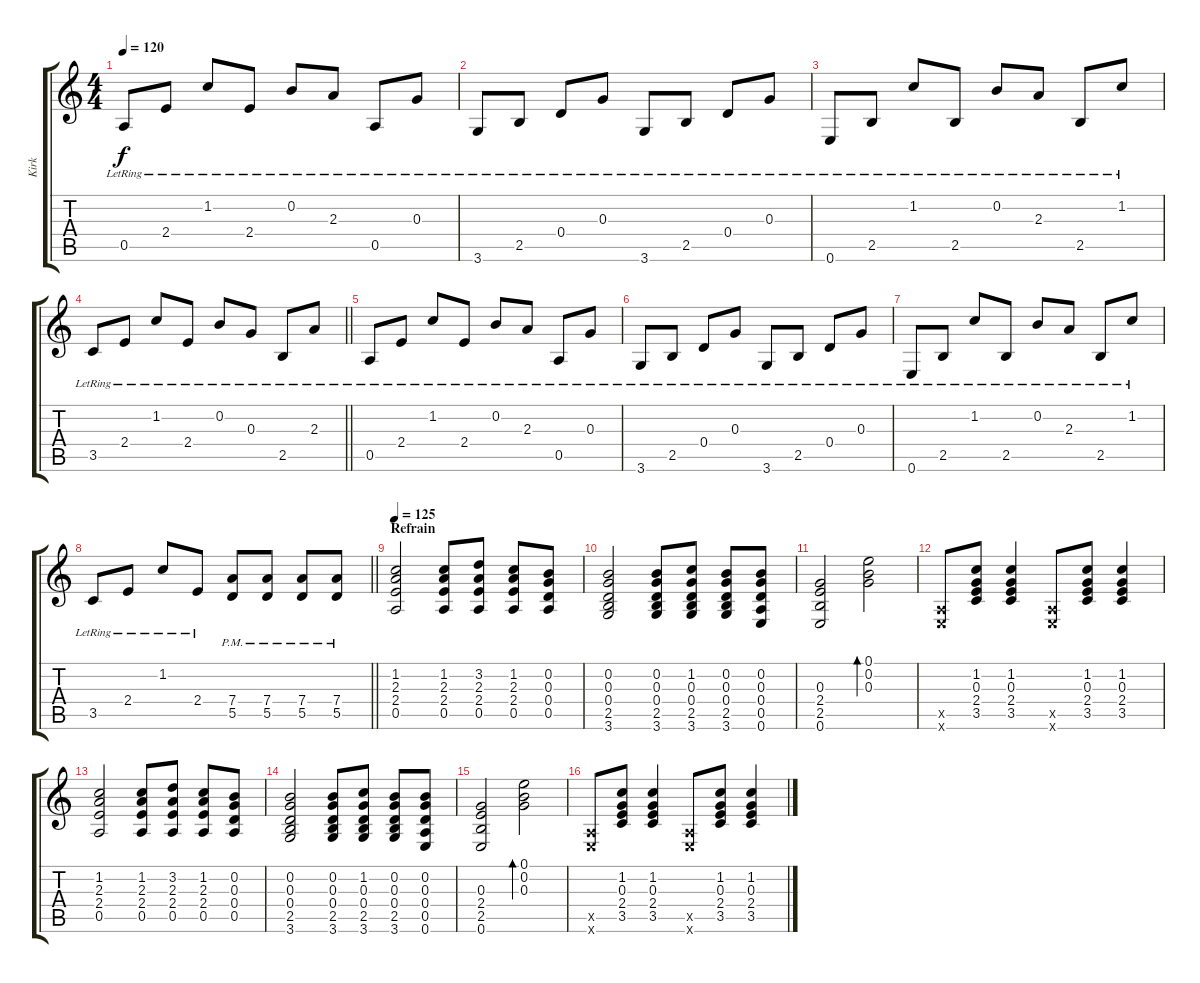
\track ("Kirk" "Kirk") {instrument acousticguitarsteel}
\staff {score tabs}
\tuning (E4 B3 G3 D3 A2 E2) {hide}
\ts (4 4)
\tempo 120
\clef g2
\ks c
0.5{lr}.8{dy f} 2.4{lr}.8 1.2{lr}.8 2.4{lr}.8 0.2{lr}.8 2.3{lr}.8 0.5{lr}.8 0.3{lr}.8 |
3.6{lr}.8 2.5{lr}.8 0.4{lr}.8 0.3{lr}.8 3.6{lr}.8 2.5{lr}.8 0.4{lr}.8 0.3{lr}.8 |
0.6{lr}.8 2.5{lr}.8 1.2{lr}.8 2.5{lr}.8 0.2{lr}.8 2.3{lr}.8 2.5{lr}.8 1.2{lr}.8 |
\barLineRight lightlight
3.5{lr}.8 2.4{lr}.8 1.2{lr}.8 2.4{lr}.8 0.2{lr}.8 0.3{lr}.8 2.5{lr}.8 2.3{lr}.8 |
0.5{lr}.8 2.4{lr}.8 1.2{lr}.8 2.4{lr}.8 0.2{lr}.8 2.3{lr}.8 0.5{lr}.8 0.3{lr}.8 |
3.6{lr}.8 2.5{lr}.8 0.4{lr}.8 0.3{lr}.8 3.6{lr}.8 2.5{lr}.8 0.4{lr}.8 0.3{lr}.8 |
0.6{lr}.8 2.5{lr}.8 1.2{lr}.8 2.5{lr}.8 0.2{lr}.8 2.3{lr}.8 2.5{lr}.8 1.2{lr}.8 |
\barLineRight lightlight
3.5{lr}.8 2.4{lr}.8 1.2{lr}.8 2.4{lr}.8 (7.4{pm} 5.5{pm}).8 (7.4{pm} 5.5{pm}).8 (7.4{pm} 5.5{pm}).8 (7.4{pm} 5.5{pm}).8 |
\section ("" "Refrain")
\tempo 125
(1.2 2.3 2.4 0.5).2 (1.2 2.3 2.4 0.5).8 (3.2 2.3 2.4 0.5).8 (1.2 2.3 2.4 0.5).8 (0.2 0.3 0.4 0.5).8 |
(0.2 0.3 0.4 2.5 3.6).2 (0.2 0.3 0.4 2.5 3.6).8 (1.2 0.3 0.4 2.5 3.6).8 (0.2 0.3 0.4 2.5 3.6).8 (0.2 0.3 0.4 0.5 0.6).8 |
(0.3 2.4 2.5 0.6).2 (0.1 0.2 0.3).2{bd 240} |
(0.5{x} 0.6{x}).8 (1.2 0.3 2.4 3.5).8 (1.2 0.3 2.4 3.5).4 (0.5{x} 0.6{x}).8 (1.2 0.3 2.4 3.5).8 (1.2 0.3 2.4 3.5).4 |
(1.2 2.3 2.4 0.5).2 (1.2 2.3 2.4 0.5).8 (3.2 2.3 2.4 0.5).8 (1.2 2.3 2.4 0.5).8 (0.2 0.3 0.4 0.5).8 |
(0.2 0.3 0.4 2.5 3.6).2 (0.2 0.3 0.4 2.5 3.6).8 (1.2 0.3 0.4 2.5 3.6).8 (0.2 0.3 0.4 2.5 3.6).8 (0.2 0.3 0.4 0.5 0.6).8 |
(0.3 2.4 2.5 0.6).2 (0.1 0.2 0.3).2{bd 240} |
(0.5{x} 0.6{x}).8 (1.2 0.3 2.4 3.5).8 (1.2 0.3 2.4 3.5).4 (0.5{x} 0.6{x}).8 (1.2 0.3 2.4 3.5).8 (1.2 0.3 2.4 3.5).4
